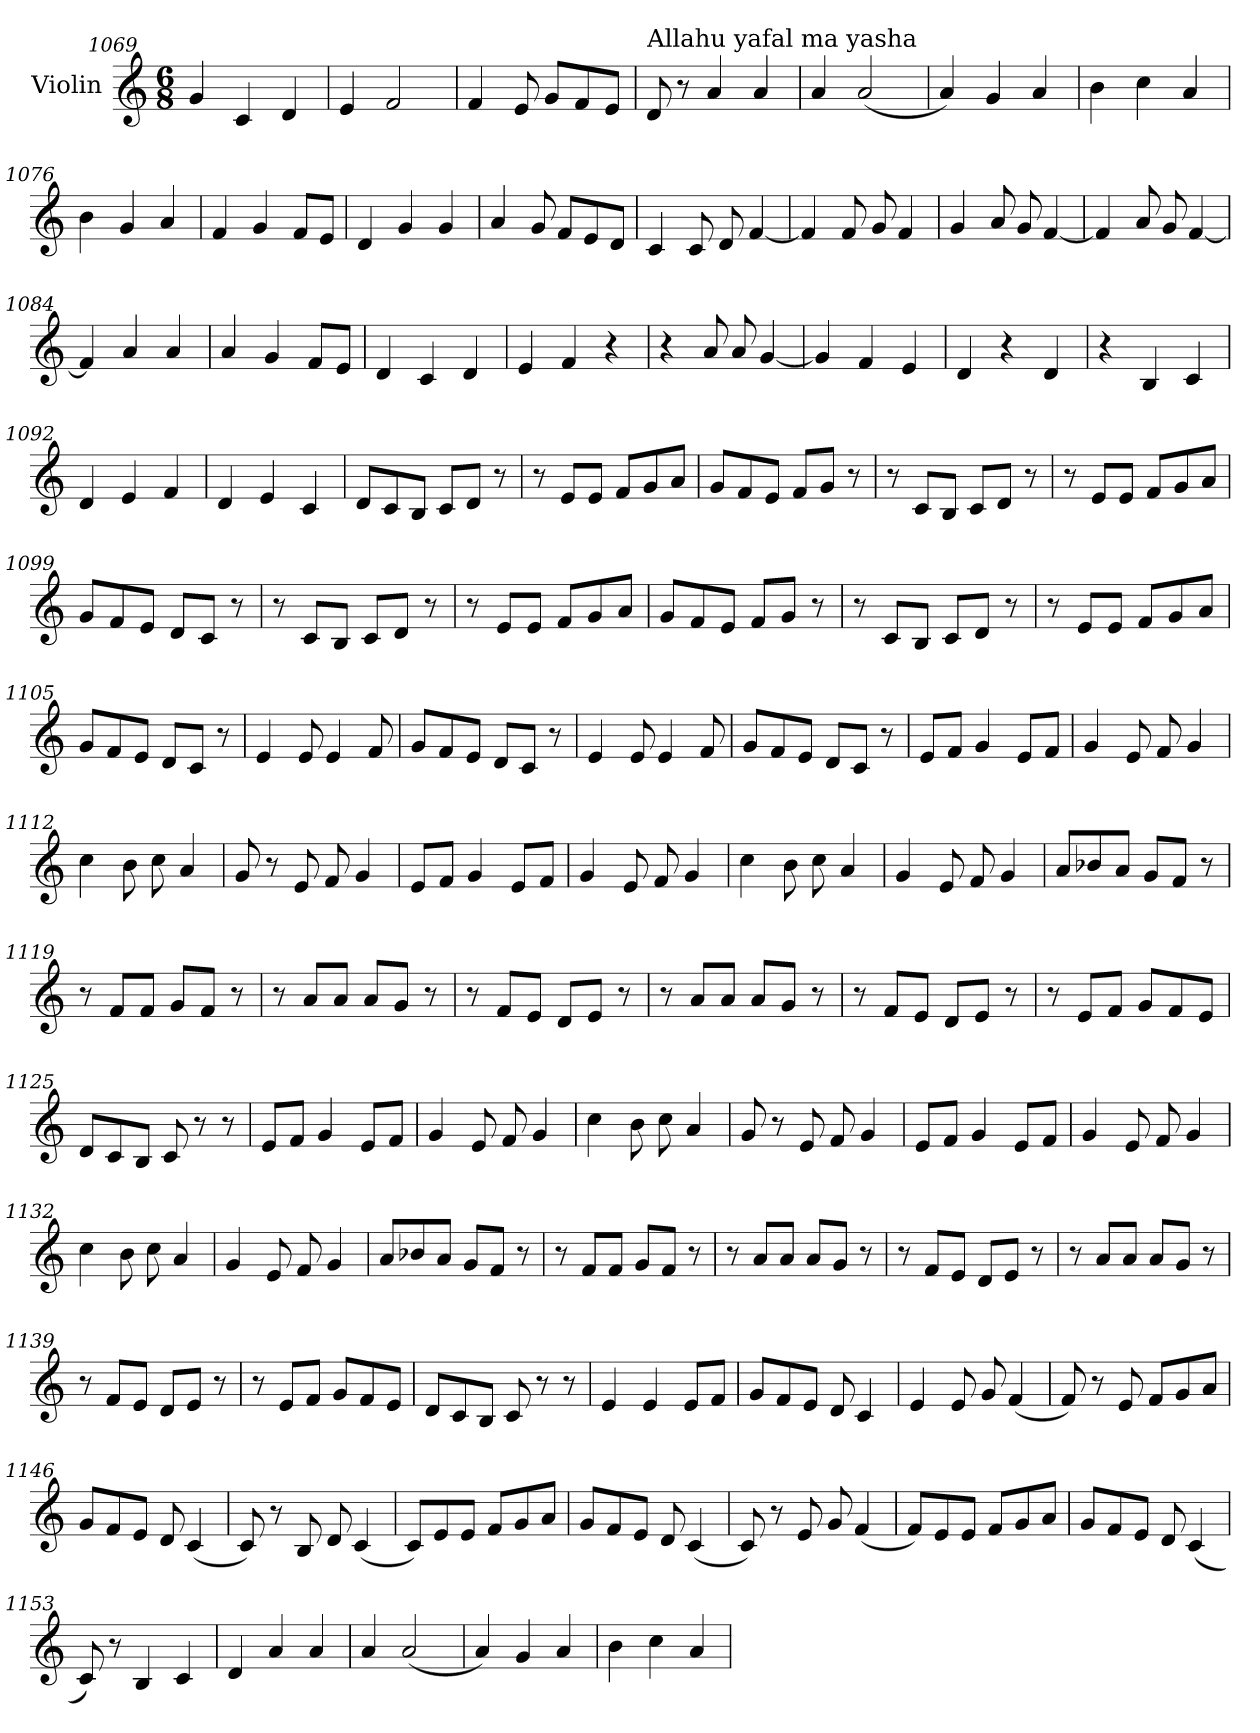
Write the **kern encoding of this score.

**kern
*part1
*staff1
*I"Violin
*clefG2
*k[]
*M6/8
=1069
4g/
4c/
4d/
=1070
4e/
2f/
!!LO:LB:g=z
=1071
4f/
8e/
8g/L
8f/
8e/J
=1072
*MM190
!LO:TX:a:t=Allahu yafal ma yasha
8d/
8r
4a/
4a/
=1073
4a/
(<2a/
=1074
4a/)
4g/
4a/
=1075
4b\
4cc\
4a/
=1076
4b\
4g/
4a/
=1077
4f/
4g/
8f/L
8e/J
!!LO:PB:g=z
=1078
4d/
4g/
4g/
=1079
4a/
8g/
8f/L
8e/
8d/J
=1080
4c/
8c/
8d/
[4f/
=1081
4f/]
8f/
8g/
4f/
=1082
4g/
8a/
8g/
[4f/
=1083
4f/]
8a/
8g/
[4f/
!!LO:LB:g=z
=1084
4f/]
4a/
4a/
=1085
4a/
4g/
8f/L
8e/J
=1086
4d/
4c/
4d/
=1087
4e/
4f/
4r
=1088
4r
8a/
8a/
[4g/
=1089
4g/]
4f/
4e/
=1090
4d/
4r
4d/
!!LO:LB:g=z
=1091
4r
4B/
4c/
=1092
4d/
4e/
4f/
=1093
4d/
4e/
4c/
=1094
8d/L
8c/
8B/J
8c/L
8d/J
8r
=1095
8r
8e/L
8e/J
8f/L
8g/
8a/J
=1096
8g/L
8f/
8e/J
8f/L
8g/J
8r
!!LO:LB:g=z
=1097
8r
8c/L
8B/J
8c/L
8d/J
8r
=1098
8r
8e/L
8e/J
8f/L
8g/
8a/J
=1099
8g/L
8f/
8e/J
8d/L
8c/J
8r
=1100
8r
8c/L
8B/J
8c/L
8d/J
8r
=1101
8r
8e/L
8e/J
8f/L
8g/
8a/J
!!LO:LB:g=z
=1102
8g/L
8f/
8e/J
8f/L
8g/J
8r
=1103
8r
8c/L
8B/J
8c/L
8d/J
8r
=1104
8r
8e/L
8e/J
8f/L
8g/
8a/J
=1105
8g/L
8f/
8e/J
8d/L
8c/J
8r
=1106
4e/
8e/
4e/
8f/
!!LO:LB:g=z
=1107
8g/L
8f/
8e/J
8d/L
8c/J
8r
=1108
4e/
8e/
4e/
8f/
=1109
8g/L
8f/
8e/J
8d/L
8c/J
8r
=1110
8e/L
8f/J
4g/
8e/L
8f/J
=1111
4g/
8e/
8f/
4g/
=1112
4cc\
8b\
8cc\
4a/
!!LO:LB:g=z
=1113
8g/
8r
8e/
8f/
4g/
=1114
8e/L
8f/J
4g/
8e/L
8f/J
=1115
4g/
8e/
8f/
4g/
=1116
4cc\
8b\
8cc\
4a/
=1117
4g/
8e/
8f/
4g/
=1118
8a/L
8b-X/
8a/J
8g/L
8f/J
8r
!!LO:LB:g=z
=1119
8r
8f/L
8f/J
8g/L
8f/J
8r
=1120
8r
8a/L
8a/J
8a/L
8g/J
8r
=1121
8r
8f/L
8e/J
8d/L
8e/J
8r
=1122
8r
8a/L
8a/J
8a/L
8g/J
8r
=1123
8r
8f/L
8e/J
8d/L
8e/J
8r
!!LO:PB:g=z
=1124
8r
8e/L
8f/J
8g/L
8f/
8e/J
=1125
8d/L
8c/
8B/J
8c/
8r
8r
=1126
8e/L
8f/J
4g/
8e/L
8f/J
=1127
4g/
8e/
8f/
4g/
=1128
4cc\
8b\
8cc\
4a/
=1129
8g/
8r
8e/
8f/
4g/
!!LO:LB:g=z
=1130
8e/L
8f/J
4g/
8e/L
8f/J
=1131
4g/
8e/
8f/
4g/
=1132
4cc\
8b\
8cc\
4a/
=1133
4g/
8e/
8f/
4g/
=1134
8a/L
8b-X/
8a/J
8g/L
8f/J
8r
=1135
8r
8f/L
8f/J
8g/L
8f/J
8r
!!LO:LB:g=z
=1136
8r
8a/L
8a/J
8a/L
8g/J
8r
=1137
8r
8f/L
8e/J
8d/L
8e/J
8r
=1138
8r
8a/L
8a/J
8a/L
8g/J
8r
=1139
8r
8f/L
8e/J
8d/L
8e/J
8r
=1140
8r
8e/L
8f/J
8g/L
8f/
8e/J
!!LO:LB:g=z
=1141
8d/L
8c/
8B/J
8c/
8r
8r
=1142
4e/
4e/
8e/L
8f/J
=1143
8g/L
8f/
8e/J
8d/
4c/
=1144
4e/
8e/
8g/
(<4f/
=1145
8f/)
8r
8e/
8f/L
8g/
8a/J
=1146
8g/L
8f/
8e/J
8d/
(<4c/
!!LO:LB:g=z
=1147
8c/)
8r
8B/
8d/
(<4c/
=1148
8c/L)
8e/
8e/J
8f/L
8g/
8a/J
=1149
8g/L
8f/
8e/J
8d/
(<4c/
=1150
8c/)
8r
8e/
8g/
(<4f/
=1151
8f/L)
8e/
8e/J
8f/L
8g/
8a/J
!!LO:LB:g=z
=1152
8g/L
8f/
8e/J
8d/
(<4c/
=1153
8c/)
8r
4B/
4c/
=1154
4d/
4a/
4a/
=1155
4a/
(<2a/
=1156
4a/)
4g/
4a/
=1157
4b\
4cc\
4a/
=
*-
